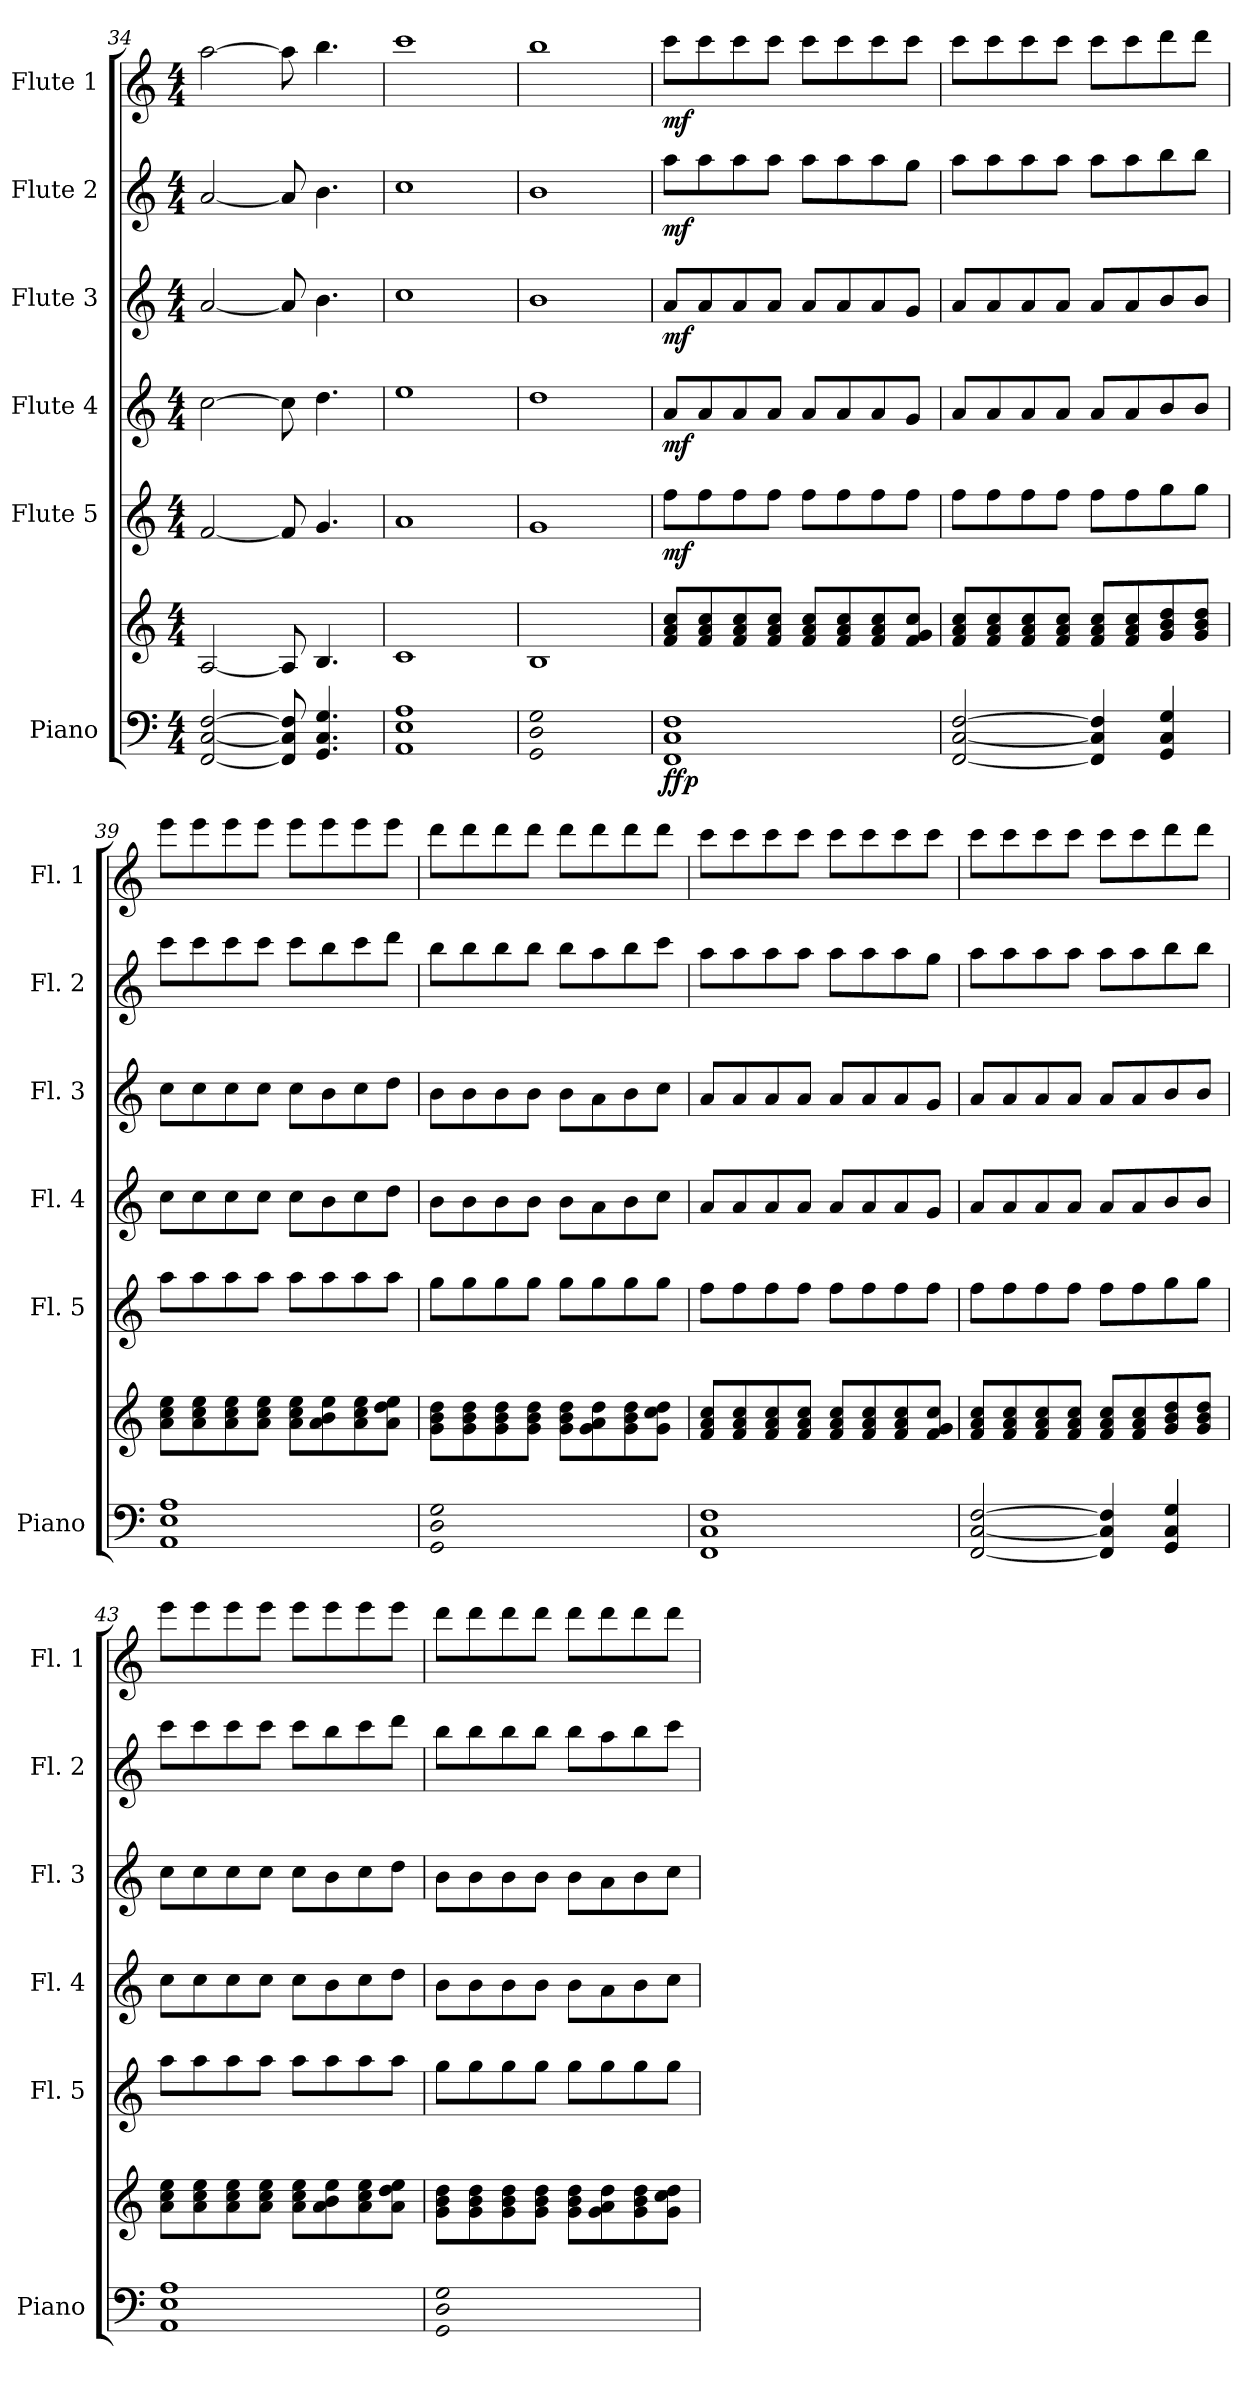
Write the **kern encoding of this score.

**kern	**kern	**dynam	**kern	**dynam	**kern	**dynam	**kern	**dynam	**kern	**dynam	**kern	**dynam
*part6	*part6	*part6	*part5	*part5	*part4	*part4	*part3	*part3	*part2	*part2	*part1	*part1
*staff7	*staff6	*staff6/7	*staff5	*staff5	*staff4	*staff4	*staff3	*staff3	*staff2	*staff2	*staff1	*staff1
*I"Piano	*	*	*I"Flute 5	*	*I"Flute 4	*	*I"Flute 3	*	*I"Flute 2	*	*I"Flute 1	*
*I'Piano	*	*	*I'Fl. 5	*	*I'Fl. 4	*	*I'Fl. 3	*	*I'Fl. 2	*	*I'Fl. 1	*
*clefF4	*clefG2	*	*clefG2	*	*clefG2	*	*clefG2	*	*clefG2	*	*clefG2	*
*k[]	*k[]	*	*k[]	*	*k[]	*	*k[]	*	*k[]	*	*k[]	*
*M4/4	*M4/4	*	*M4/4	*	*M4/4	*	*M4/4	*	*M4/4	*	*M4/4	*
=34	=34	=34	=34	=34	=34	=34	=34	=34	=34	=34	=34	=34
[2FF/ [2C/ [2F/	[2A/	.	[2f/	.	[2cc\	.	[2a/	.	[2a/	.	[2aa\	.
8FF/] 8C/] 8F/]	8A/]	.	8f/]	.	8cc\]	.	8a/]	.	8a/]	.	8aa\]	.
4.GG/ 4.C/ 4.G/	4.B/	.	4.g/	.	4.dd\	.	4.b\	.	4.b\	.	4.bb\	.
!!LO:PB:g=z
=35	=35	=35	=35	=35	=35	=35	=35	=35	=35	=35	=35	=35
1AA 1E 1A	1c	.	1a	.	1ee	.	1cc	.	1cc	.	1ccc	.
=36	=36	=36	=36	=36	=36	=36	=36	=36	=36	=36	=36	=36
!LO:N:n=1:head=open	!	!	!	!	!	!	!	!	!	!	!	!
!LO:N:n=2:head=open	!	!	!	!	!	!	!	!	!	!	!	!
!LO:N:n=3:head=open	!	!	!	!	!	!	!	!	!	!	!	!
1GG 1D 1G	1B	.	1g	.	1dd	.	1b	.	1b	.	1bb	.
=37	=37	=37	=37	=37	=37	=37	=37	=37	=37	=37	=37	=37
!	!	!LO:DY:b=2	!	!	!	!	!	!	!	!	!	!
!	!	!LO:DY:n=1:b	!	!LO:DY:b	!	!LO:DY:b	!	!LO:DY:b	!	!LO:DY:b	!	!LO:DY:b
1FF 1C 1F	8f/ 8a/ 8cc/L	ff p	8ff\L	mf	8a/L	mf	8a/L	mf	8aa\L	mf	8ccc\L	mf
.	8f/ 8a/ 8cc/	.	8ff\	.	8a/	.	8a/	.	8aa\	.	8ccc\	.
.	8f/ 8a/ 8cc/	.	8ff\	.	8a/	.	8a/	.	8aa\	.	8ccc\	.
.	8f/ 8a/ 8cc/J	.	8ff\J	.	8a/J	.	8a/J	.	8aa\J	.	8ccc\J	.
.	8f/ 8a/ 8cc/L	.	8ff\L	.	8a/L	.	8a/L	.	8aa\L	.	8ccc\L	.
.	8f/ 8a/ 8cc/	.	8ff\	.	8a/	.	8a/	.	8aa\	.	8ccc\	.
.	8f/ 8a/ 8cc/	.	8ff\	.	8a/	.	8a/	.	8aa\	.	8ccc\	.
.	8f/ 8g/ 8cc/J	.	8ff\J	.	8g/J	.	8g/J	.	8gg\J	.	8ccc\J	.
=38	=38	=38	=38	=38	=38	=38	=38	=38	=38	=38	=38	=38
[2FF/ [2C/ [2F/	8f/ 8a/ 8cc/L	.	8ff\L	.	8a/L	.	8a/L	.	8aa\L	.	8ccc\L	.
.	8f/ 8a/ 8cc/	.	8ff\	.	8a/	.	8a/	.	8aa\	.	8ccc\	.
.	8f/ 8a/ 8cc/	.	8ff\	.	8a/	.	8a/	.	8aa\	.	8ccc\	.
.	8f/ 8a/ 8cc/J	.	8ff\J	.	8a/J	.	8a/J	.	8aa\J	.	8ccc\J	.
4FF/] 4C/] 4F/]	8f/ 8a/ 8cc/L	.	8ff\L	.	8a/L	.	8a/L	.	8aa\L	.	8ccc\L	.
.	8f/ 8a/ 8cc/	.	8ff\	.	8a/	.	8a/	.	8aa\	.	8ccc\	.
4GG/ 4C/ 4G/	8g/ 8b/ 8dd/	.	8gg\	.	8b/	.	8b/	.	8bb\	.	8ddd\	.
.	8g/ 8b/ 8dd/J	.	8gg\J	.	8b/J	.	8b/J	.	8bb\J	.	8ddd\J	.
=39	=39	=39	=39	=39	=39	=39	=39	=39	=39	=39	=39	=39
1AA 1E 1A	8a\ 8cc\ 8ee\L	.	8aa\L	.	8cc\L	.	8cc\L	.	8ccc\L	.	8eee\L	.
.	8a\ 8cc\ 8ee\	.	8aa\	.	8cc\	.	8cc\	.	8ccc\	.	8eee\	.
.	8a\ 8cc\ 8ee\	.	8aa\	.	8cc\	.	8cc\	.	8ccc\	.	8eee\	.
.	8a\ 8cc\ 8ee\J	.	8aa\J	.	8cc\J	.	8cc\J	.	8ccc\J	.	8eee\J	.
.	8a\ 8cc\ 8ee\L	.	8aa\L	.	8cc\L	.	8cc\L	.	8ccc\L	.	8eee\L	.
.	8a\ 8b\ 8ee\	.	8aa\	.	8b\	.	8b\	.	8bb\	.	8eee\	.
.	8a\ 8cc\ 8ee\	.	8aa\	.	8cc\	.	8cc\	.	8ccc\	.	8eee\	.
.	8a\ 8dd\ 8ee\J	.	8aa\J	.	8dd\J	.	8dd\J	.	8ddd\J	.	8eee\J	.
!!LO:PB:g=z
=40	=40	=40	=40	=40	=40	=40	=40	=40	=40	=40	=40	=40
!LO:N:n=1:head=open	!	!	!	!	!	!	!	!	!	!	!	!
!LO:N:n=2:head=open	!	!	!	!	!	!	!	!	!	!	!	!
!LO:N:n=3:head=open	!	!	!	!	!	!	!	!	!	!	!	!
1GG 1D 1G	8g\ 8b\ 8dd\L	.	8gg\L	.	8b\L	.	8b\L	.	8bb\L	.	8ddd\L	.
.	8g\ 8b\ 8dd\	.	8gg\	.	8b\	.	8b\	.	8bb\	.	8ddd\	.
.	8g\ 8b\ 8dd\	.	8gg\	.	8b\	.	8b\	.	8bb\	.	8ddd\	.
.	8g\ 8b\ 8dd\J	.	8gg\J	.	8b\J	.	8b\J	.	8bb\J	.	8ddd\J	.
.	8g\ 8b\ 8dd\L	.	8gg\L	.	8b\L	.	8b\L	.	8bb\L	.	8ddd\L	.
.	8g\ 8a\ 8dd\	.	8gg\	.	8a\	.	8a\	.	8aa\	.	8ddd\	.
.	8g\ 8b\ 8dd\	.	8gg\	.	8b\	.	8b\	.	8bb\	.	8ddd\	.
.	8g\ 8cc\ 8dd\J	.	8gg\J	.	8cc\J	.	8cc\J	.	8ccc\J	.	8ddd\J	.
=41	=41	=41	=41	=41	=41	=41	=41	=41	=41	=41	=41	=41
1FF 1C 1F	8f/ 8a/ 8cc/L	.	8ff\L	.	8a/L	.	8a/L	.	8aa\L	.	8ccc\L	.
.	8f/ 8a/ 8cc/	.	8ff\	.	8a/	.	8a/	.	8aa\	.	8ccc\	.
.	8f/ 8a/ 8cc/	.	8ff\	.	8a/	.	8a/	.	8aa\	.	8ccc\	.
.	8f/ 8a/ 8cc/J	.	8ff\J	.	8a/J	.	8a/J	.	8aa\J	.	8ccc\J	.
.	8f/ 8a/ 8cc/L	.	8ff\L	.	8a/L	.	8a/L	.	8aa\L	.	8ccc\L	.
.	8f/ 8a/ 8cc/	.	8ff\	.	8a/	.	8a/	.	8aa\	.	8ccc\	.
.	8f/ 8a/ 8cc/	.	8ff\	.	8a/	.	8a/	.	8aa\	.	8ccc\	.
.	8f/ 8g/ 8cc/J	.	8ff\J	.	8g/J	.	8g/J	.	8gg\J	.	8ccc\J	.
=42	=42	=42	=42	=42	=42	=42	=42	=42	=42	=42	=42	=42
[2FF/ [2C/ [2F/	8f/ 8a/ 8cc/L	.	8ff\L	.	8a/L	.	8a/L	.	8aa\L	.	8ccc\L	.
.	8f/ 8a/ 8cc/	.	8ff\	.	8a/	.	8a/	.	8aa\	.	8ccc\	.
.	8f/ 8a/ 8cc/	.	8ff\	.	8a/	.	8a/	.	8aa\	.	8ccc\	.
.	8f/ 8a/ 8cc/J	.	8ff\J	.	8a/J	.	8a/J	.	8aa\J	.	8ccc\J	.
4FF/] 4C/] 4F/]	8f/ 8a/ 8cc/L	.	8ff\L	.	8a/L	.	8a/L	.	8aa\L	.	8ccc\L	.
.	8f/ 8a/ 8cc/	.	8ff\	.	8a/	.	8a/	.	8aa\	.	8ccc\	.
4GG/ 4C/ 4G/	8g/ 8b/ 8dd/	.	8gg\	.	8b/	.	8b/	.	8bb\	.	8ddd\	.
.	8g/ 8b/ 8dd/J	.	8gg\J	.	8b/J	.	8b/J	.	8bb\J	.	8ddd\J	.
=43	=43	=43	=43	=43	=43	=43	=43	=43	=43	=43	=43	=43
1AA 1E 1A	8a\ 8cc\ 8ee\L	.	8aa\L	.	8cc\L	.	8cc\L	.	8ccc\L	.	8eee\L	.
.	8a\ 8cc\ 8ee\	.	8aa\	.	8cc\	.	8cc\	.	8ccc\	.	8eee\	.
.	8a\ 8cc\ 8ee\	.	8aa\	.	8cc\	.	8cc\	.	8ccc\	.	8eee\	.
.	8a\ 8cc\ 8ee\J	.	8aa\J	.	8cc\J	.	8cc\J	.	8ccc\J	.	8eee\J	.
.	8a\ 8cc\ 8ee\L	.	8aa\L	.	8cc\L	.	8cc\L	.	8ccc\L	.	8eee\L	.
.	8a\ 8b\ 8ee\	.	8aa\	.	8b\	.	8b\	.	8bb\	.	8eee\	.
.	8a\ 8cc\ 8ee\	.	8aa\	.	8cc\	.	8cc\	.	8ccc\	.	8eee\	.
.	8a\ 8dd\ 8ee\J	.	8aa\J	.	8dd\J	.	8dd\J	.	8ddd\J	.	8eee\J	.
!!LO:PB:g=z
=44	=44	=44	=44	=44	=44	=44	=44	=44	=44	=44	=44	=44
!LO:N:n=1:head=open	!	!	!	!	!	!	!	!	!	!	!	!
!LO:N:n=2:head=open	!	!	!	!	!	!	!	!	!	!	!	!
!LO:N:n=3:head=open	!	!	!	!	!	!	!	!	!	!	!	!
1GG 1D 1G	8g\ 8b\ 8dd\L	.	8gg\L	.	8b\L	.	8b\L	.	8bb\L	.	8ddd\L	.
.	8g\ 8b\ 8dd\	.	8gg\	.	8b\	.	8b\	.	8bb\	.	8ddd\	.
.	8g\ 8b\ 8dd\	.	8gg\	.	8b\	.	8b\	.	8bb\	.	8ddd\	.
.	8g\ 8b\ 8dd\J	.	8gg\J	.	8b\J	.	8b\J	.	8bb\J	.	8ddd\J	.
.	8g\ 8b\ 8dd\L	.	8gg\L	.	8b\L	.	8b\L	.	8bb\L	.	8ddd\L	.
.	8g\ 8a\ 8dd\	.	8gg\	.	8a\	.	8a\	.	8aa\	.	8ddd\	.
.	8g\ 8b\ 8dd\	.	8gg\	.	8b\	.	8b\	.	8bb\	.	8ddd\	.
.	8g\ 8cc\ 8dd\J	.	8gg\J	.	8cc\J	.	8cc\J	.	8ccc\J	.	8ddd\J	.
=	=	=	=	=	=	=	=	=	=	=	=	=
*-	*-	*-	*-	*-	*-	*-	*-	*-	*-	*-	*-	*-
